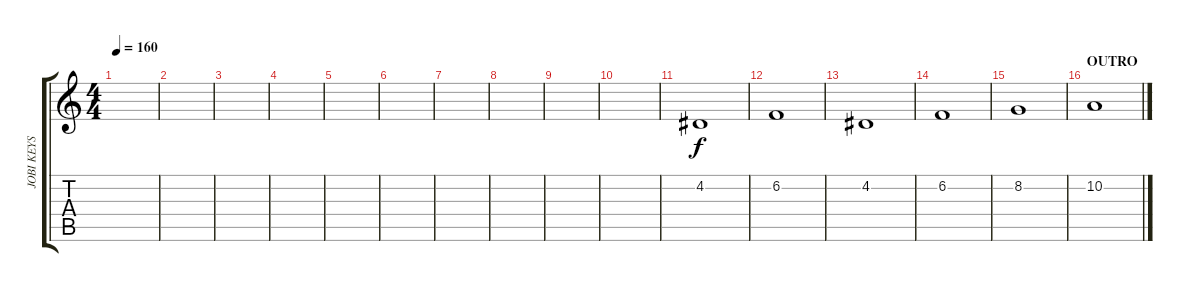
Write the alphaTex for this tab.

\track ("JOBI KEYS" "JOBI KEYS") {instrument lead2sawtooth}
\staff {score tabs}
\tuning (E4 B3 G3 D3 A2 E2) {hide}
\ts (4 4)
\tempo 160
\clef g2
\ks c
|
|
|
|
|
|
|
|
|
|
4.2.1{instrument stringensemble1} |
6.2.1 |
4.2.1 |
6.2.1 |
8.2.1 |
\section ("" "OUTRO")
10.2.1
